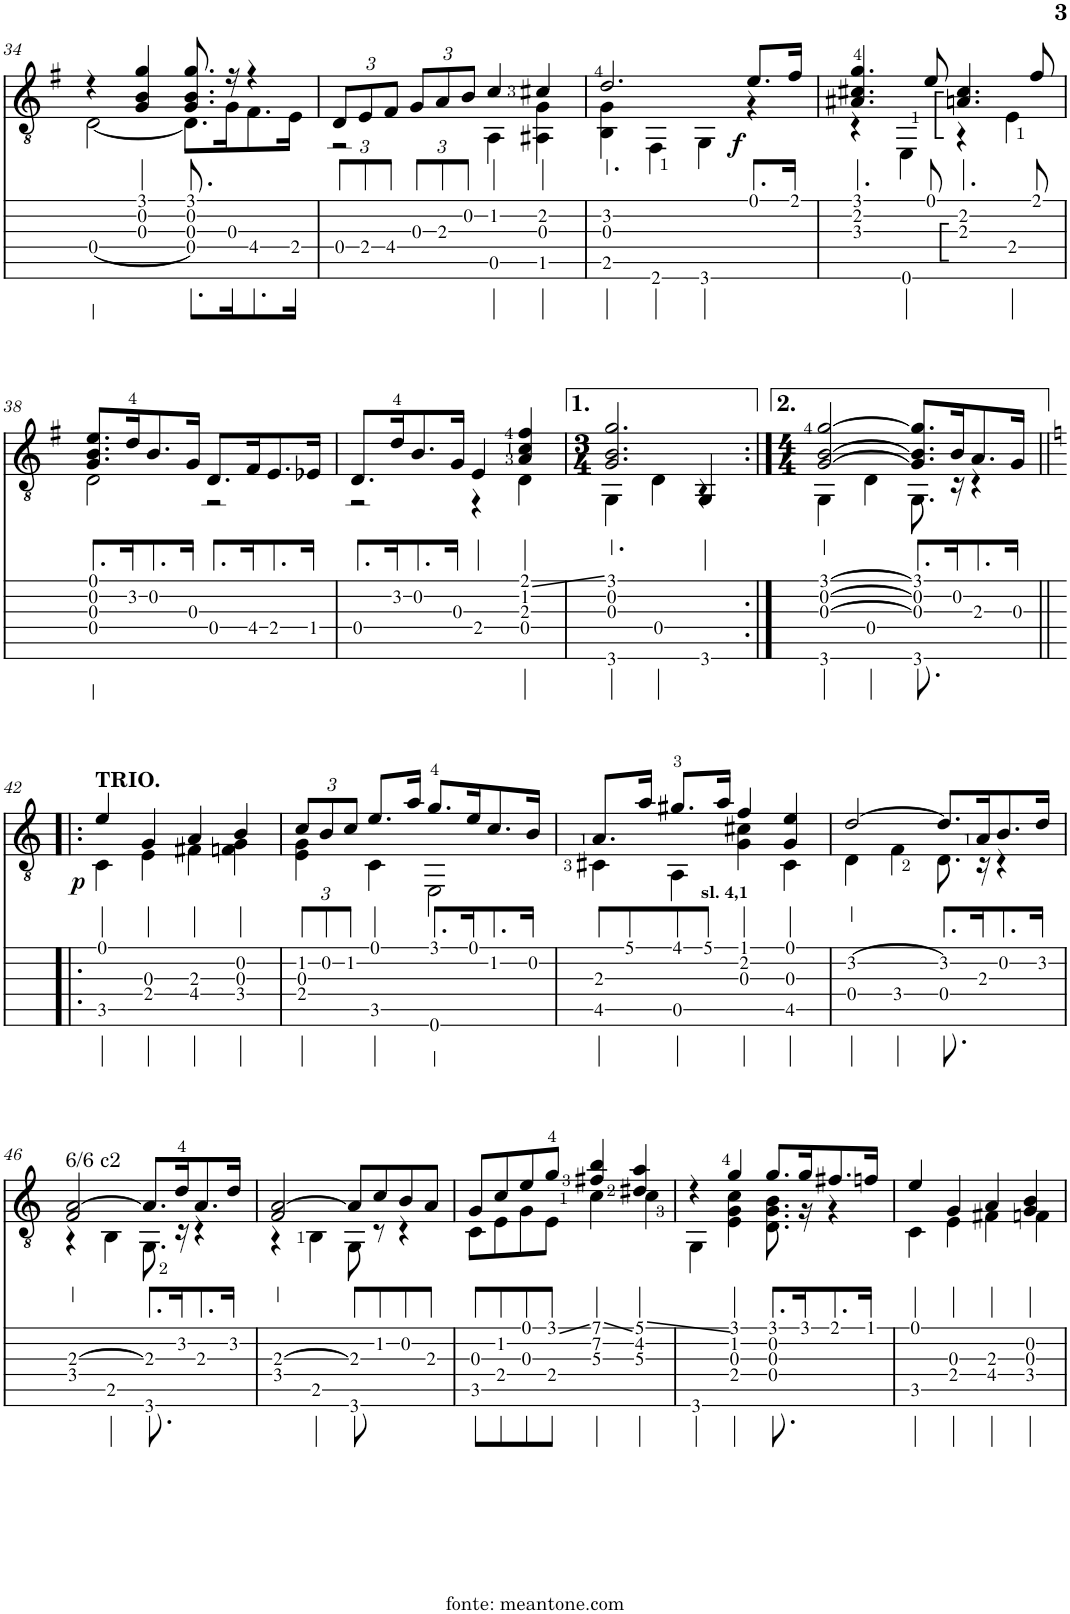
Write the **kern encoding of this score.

**kern	**kern	**dynam
*part2	*part1	*part1
*staff2	*staff1	*staff1
*I"Chitarra classica (Intavolatura)	*I"Chitarra classica	*
!!LO:PB:g=z
*	*clefGv2	*
*k[f#]	*k[f#]	*
*M4/4	*M4/4	*
=34	=34	=34
*^	*^	*
4r	[2D\	4r	[2D\	.
4G/ 4B/ 4g/	.	4G/ 4B/ 4g/	.	.
8.G/ 8.B/ 8.g/	8.D\L]	8.G/ 8.B/ 8.g/	8.D\L]	.
16r	16G\K	16r	16G\K	.
4r	8.F#\	4r	8.F#\	.
.	16E\Jk	.	16E\Jk	.
=35	=35	=35	=35	=35
*Xbrackettup	*	*Xbrackettup	*	*
12D/L	2r	12D/L	2r	.
12E/	.	12E/	.	.
12F#/J	.	12F#/J	.	.
12G/L	.	12G/L	.	.
12A/	.	12A/	.	.
12B/J	.	12B/J	.	.
4c/	4AA\	4c/	4AA\	.
4c#X/	4AA#X\ 4G\	4c#X/	4AA#X\ 4G\	.
=36	=36	=36	=36	=36
2.d/	4BB\ 4G\	2.d/	4BB\ 4G\	.
.	4FF#\	.	4FF#\	.
.	4GG\	.	4GG\	.
!	!	!	!	!LO:DY:b
8.e/L	4r	8.e/L	4r	f
16f#/Jk	.	16f#/Jk	.	.
=37	=37	=37	=37	=37
*	*^	*	*^	*
4.A#X/ 4.c#X/ 4.g/	4r	4ryy	4.A#X/ 4.c#X/ 4.g/	4r	4ryy	.
.	2.ryy	4EE\	.	2.ryy	4EE\	.
8e/	.	.	8e/	.	.	.
4.An/ 4.c#/	.	4r	4.An/ 4.c#/	.	4r	.
.	.	4E\	.	.	4E\	.
8f#/	.	.	8f#/	.	.	.
*	*v	*v	*	*	*	*
*	*	*	*v	*v	*
!!LO:LB:g=z
=38	=38	=38	=38	=38
8.G/ 8.B/ 8.e/L	2D\	8.G/ 8.B/ 8.e/L	2D\	.
16d/K	.	16d/K	.	.
8.B/	.	8.B/	.	.
16G/Jk	.	16G/Jk	.	.
8.D/L	2r	8.D/L	2r	.
16F#/K	.	16F#/K	.	.
8.E/	.	8.E/	.	.
16E-X/Jk	.	16E-X/Jk	.	.
=39	=39	=39	=39	=39
8.D/L	2r	8.D/L	2r	.
16d/K	.	16d/K	.	.
8.B/	.	8.B/	.	.
16G/Jk	.	16G/Jk	.	.
4E/	4r	4E/	4r	.
4A/ 4c/ 4f#/	4D\	4A/ 4c/ 4f#/	4D\	.
*v	*v	*	*	*
*	*v	*v	*
=40	=40	=40
*M3/4	*M3/4	*
*^	*^	*
*	*^	*	*^	*
2.G/ 2.B/ 2.g/	4GG\	2ryy	2.G/ 2.B/ 2.g/	4GG\	2ryy	.
.	4D\	.	.	4D\	.	.
.	4r	4GG/	.	4r	4GG/	.
*v	*v	*v	*	*	*	*
*	*v	*v	*v	*
=41:|!	=41:|!	=41:|!
*M4/4	*M4/4	*
*^	*^	*
[2G/ [2B/ [2g/	4GG\	[2G/ [2B/ [2g/	4GG\	.
.	4D\	.	4D\	.
8.G/] 8.B/] 8.g/]L	8.GG\	8.G/] 8.B/] 8.g/]L	8.GG\	.
16B/K	16r	16B/K	16r	.
8.A/	4r	8.A/	4r	.
16G/Jk	.	16G/Jk	.	.
!!LO:LB:g=z	!!
=42!|:	=42!|:	=42!|:	=42!|:	=42!|:
*k[]	*	*k[]	*	*
!	!	!LO:TX:a:B:t=TRIO.	!	!
!	!	!	!	!LO:DY:b
4e/	4C\	4e/	4C\	p
4G/	4E\	4G/	4E\	.
4A/	4F#X\	4A/	4F#X\	.
4B/	4Fn\ 4G\	4B/	4Fn\ 4G\	.
=43	=43	=43	=43	=43
12c/L	4E\ 4G\	12c/L	4E\ 4G\	.
12B/	.	12B/	.	.
12c/J	.	12c/J	.	.
4e/	4C\	8.e/L	4C\	.
.	.	16a/Jk	.	.
8.g/L	2EE\	8.g/L	2EE\	.
16e/K	.	16e/K	.	.
8.c/	.	8.c/	.	.
16B/Jk	.	16B/Jk	.	.
=44	=44	=44	=44	=44
8A/L	4C#X\	8.A/L	4C#X\	.
8a/	.	.	.	.
.	.	16a/Jk	.	.
8g#X/	4AA\	8.g#X/L	4AA\	.
!LO:TX:a:B:t=sl. 4,1	!	!	!	!
8a/J	.	.	.	.
.	.	16a/Jk	.	.
4f/	4G\ 4c#X\	4f/	4G\ 4c#X\	.
4G/ 4e/	4C#\	4G/ 4e/	4C#\	.
=45	=45	=45	=45	=45
[2d/	4D\	[2d/	4D\	.
.	4F\	.	4F\	.
8.d/L]	8.D\	8.d/L]	8.D\	.
16A/K	16r	16A/K	16r	.
8.B/	4r	8.B/	4r	.
16d/Jk	.	16d/Jk	.	.
!!LO:LB:g=z	!!
=46	=46	=46	=46	=46
!	!	!LO:TX:a:t=6/6 c2	!	!
2F/ [2A/	4r	2F/ [2A/	4r	.
.	4BB\	.	4BB\	.
8.A/L]	8.GG\	8.A/L]	8.GG\	.
16d/K	16r	16d/K	16r	.
8.A/	4r	8.A/	4r	.
16d/Jk	.	16d/Jk	.	.
=47	=47	=47	=47	=47
2F/ [2A/	4r	2F/ [2A/	4r	.
.	4BB\	.	4BB\	.
8A/L]	8GG\	8A/L]	8GG\	.
8c/	8r	8c/	8r	.
8B/	4r	8B/	4r	.
8A/J	.	8A/J	.	.
=48	=48	=48	=48	=48
8G/L	8C\L	8G/L	8C\L	.
8c/	8E\	8c/	8E\	.
8e/	8G\	8e/	8G\	.
8g/J	8E\J	8g/J	8E\J	.
4f#X/ 4b/	4c\	4f#X/ 4b/	4c\	.
4d#X/ 4a/	4c\	4d#X/ 4a/	4c\	.
=49	=49	=49	=49	=49
4r	4GG\	4r	4GG\	.
4g/	4E\ 4G\ 4c\	4g/	4E\ 4G\ 4c\	.
8.g/L	8.D\ 8.G\ 8.B\	8.g/L	8.D\ 8.G\ 8.B\	.
16g/K	16r	16g/K	16r	.
8.f#X/	4r	8.f#X/	4r	.
16fn/Jk	.	16fn/Jk	.	.
=50	=50	=50	=50	=50
4e/	4C\	4e/	4C\	.
4G/	4E\	4G/	4E\	.
4A/	4F#X\	4A/	4F#X\	.
4G/ 4B/	4Fn\	4G/ 4B/	4Fn\	.
*v	*v	*	*	*
*	*v	*v	*
=	=	=
*-	*-	*-
